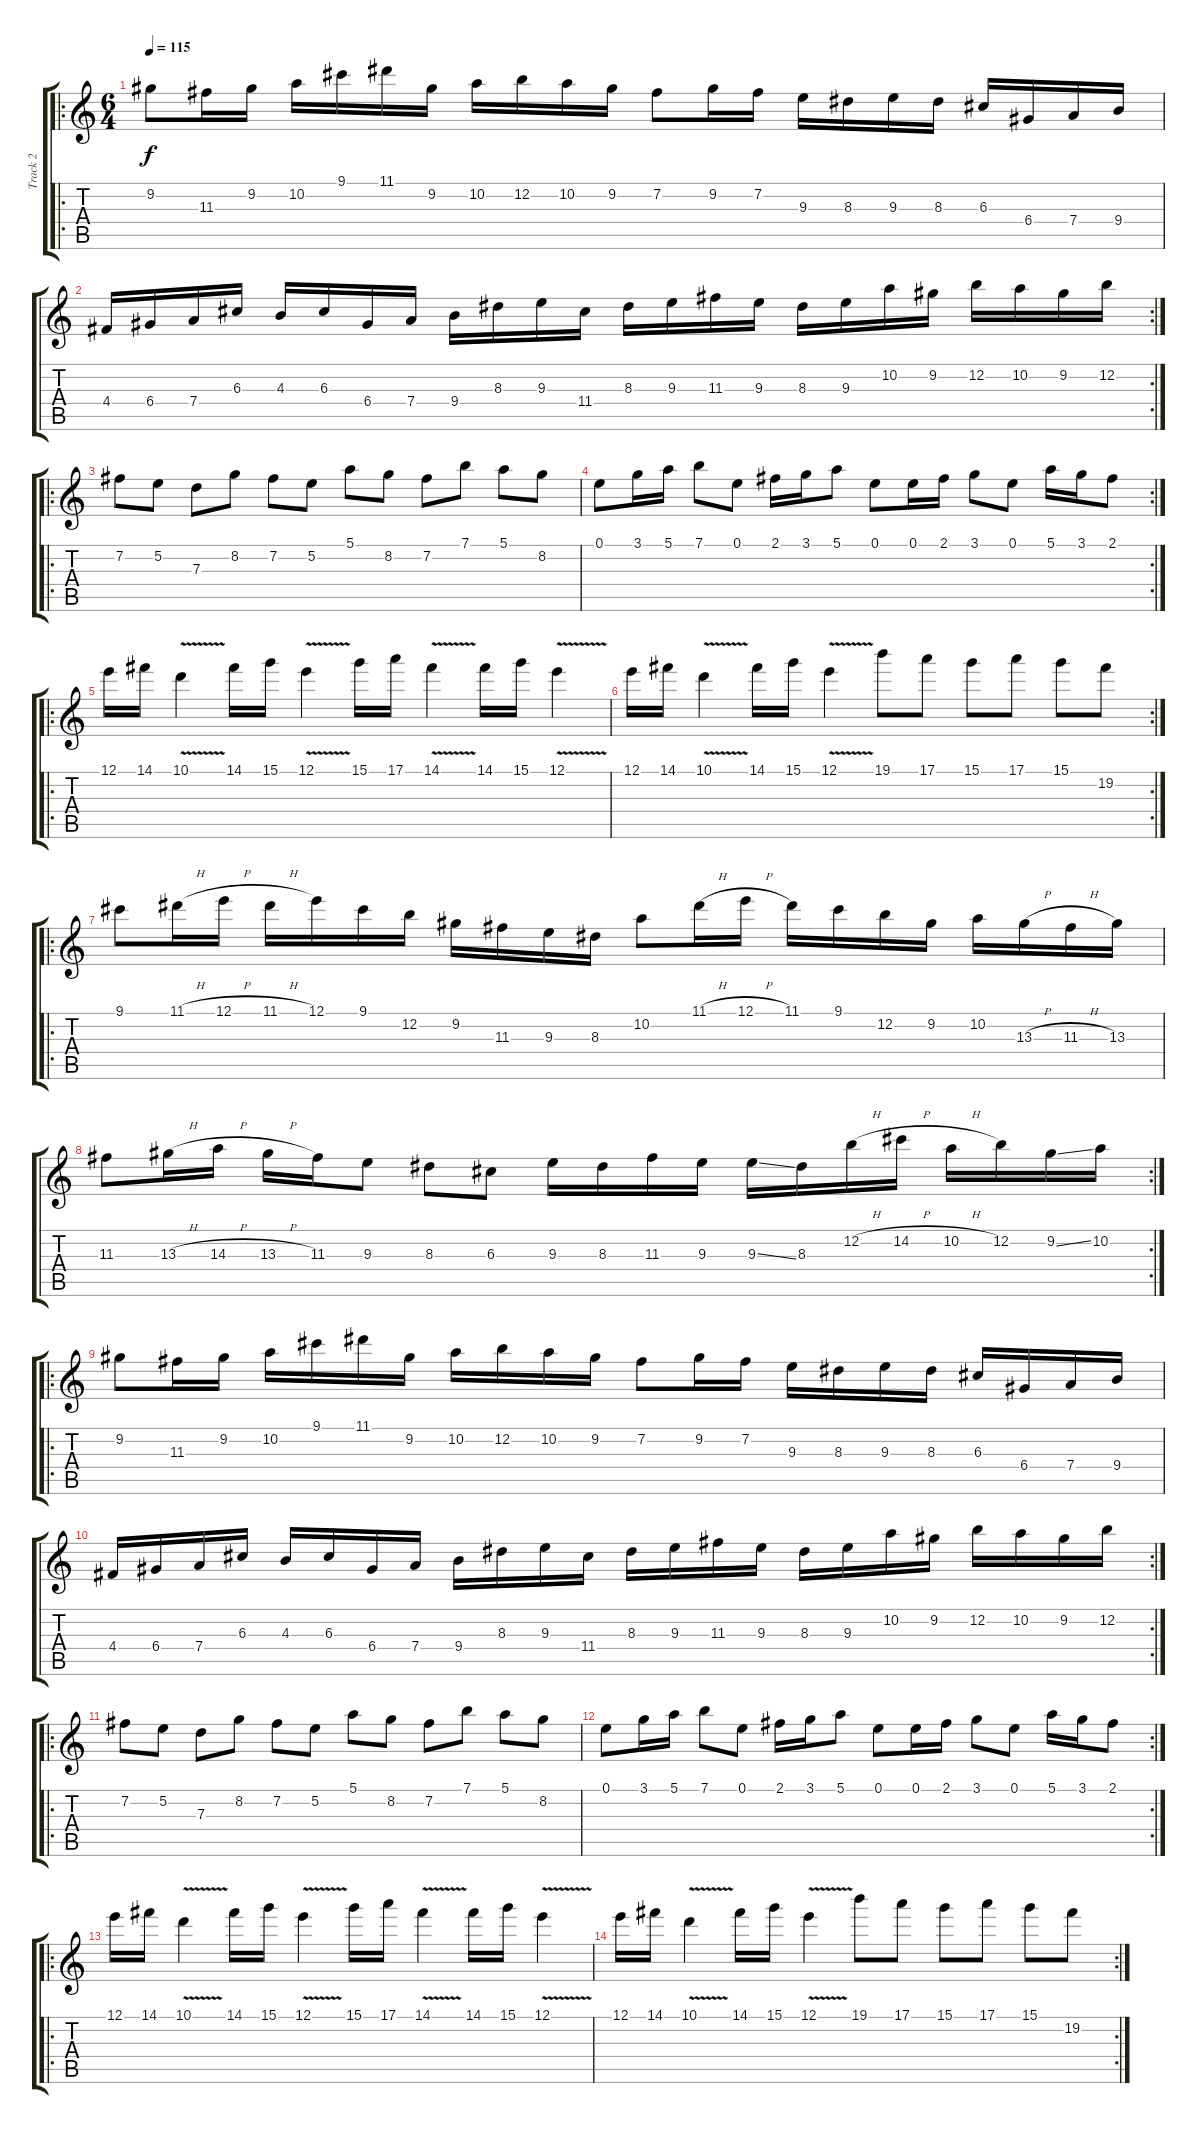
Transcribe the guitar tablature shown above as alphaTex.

\track ("Track 2" "Track 2") {instrument distortionguitar}
\staff {score tabs}
\tuning (E4 B3 G3 D3 A2 E2) {hide}
\ro
\ts (6 4)
\tempo 115
\clef g2
\ks c
9.2.8{dy f} 11.3.16 9.2.16 10.2.16 9.1.16 11.1.16 9.2.16 10.2.16 12.2.16 10.2.16 9.2.16 7.2.8 9.2.16 7.2.16 9.3.16 8.3.16 9.3.16 8.3.16 6.3.16 6.4.16 7.4.16 9.4.16 |
\rc 2
4.4.16 6.4.16 7.4.16 6.3.16 4.3.16 6.3.16 6.4.16 7.4.16 9.4.16 8.3.16 9.3.16 11.4.16 8.3.16 9.3.16 11.3.16 9.3.16 8.3.16 9.3.16 10.2.16 9.2.16 12.2.16 10.2.16 9.2.16 12.2.16 |
\ro
7.2.8 5.2.8 7.3.8 8.2.8 7.2.8 5.2.8 5.1.8 8.2.8 7.2.8 7.1.8 5.1.8 8.2.8 |
\rc 2
0.1.8 3.1.16 5.1.16 7.1.8 0.1.8 2.1.16 3.1.16 5.1.8 0.1.8 0.1.16 2.1.16 3.1.8 0.1.8 5.1.16 3.1.16 2.1.8 |
\ro
12.1.16 14.1.16 10.1{v}.4 14.1.16 15.1.16 12.1{v}.4 15.1.16 17.1.16 14.1{v}.4 14.1.16 15.1.16 12.1{v}.4 |
\rc 2
12.1.16 14.1.16 10.1{v}.4 14.1.16 15.1.16 12.1{v}.4 19.1.8 17.1.8 15.1.8 17.1.8 15.1.8 19.2.8 |
\ro
9.1.8{instrument distortionguitar} 11.1{h}.16 12.1{h}.16 11.1{h}.16 12.1.16 9.1.16 12.2.16 9.2.16 11.3.16 9.3.16 8.3.16 10.2.8 11.1{h}.16 12.1{h}.16 11.1.16 9.1.16 12.2.16 9.2.16 10.2.16 13.3{h}.16 11.3{h}.16 13.3.16 |
\rc 2
11.3.8 13.3{h}.16 14.3{h}.16 13.3{h}.16 11.3.16 9.3.8 8.3.8 6.3.8 9.3.16 8.3.16 11.3.16 9.3.16 9.3{ss}.16 8.3.16 12.2{h}.16 14.2{h}.16 10.2{h}.16 12.2.16 9.2{ss}.16 10.2.16 |
\ro
9.2.8 11.3.16 9.2.16 10.2.16 9.1.16 11.1.16 9.2.16 10.2.16 12.2.16 10.2.16 9.2.16 7.2.8 9.2.16 7.2.16 9.3.16 8.3.16 9.3.16 8.3.16 6.3.16 6.4.16 7.4.16 9.4.16 |
\rc 2
4.4.16 6.4.16 7.4.16 6.3.16 4.3.16 6.3.16 6.4.16 7.4.16 9.4.16 8.3.16 9.3.16 11.4.16 8.3.16 9.3.16 11.3.16 9.3.16 8.3.16 9.3.16 10.2.16 9.2.16 12.2.16 10.2.16 9.2.16 12.2.16 |
\ro
7.2.8 5.2.8 7.3.8 8.2.8 7.2.8 5.2.8 5.1.8 8.2.8 7.2.8 7.1.8 5.1.8 8.2.8 |
\rc 2
0.1.8 3.1.16 5.1.16 7.1.8 0.1.8 2.1.16 3.1.16 5.1.8 0.1.8 0.1.16 2.1.16 3.1.8 0.1.8 5.1.16 3.1.16 2.1.8 |
\ro
12.1.16 14.1.16 10.1{v}.4 14.1.16 15.1.16 12.1{v}.4 15.1.16 17.1.16 14.1{v}.4 14.1.16 15.1.16 12.1{v}.4 |
\rc 2
12.1.16 14.1.16 10.1{v}.4 14.1.16 15.1.16 12.1{v}.4 19.1.8 17.1.8 15.1.8 17.1.8 15.1.8 19.2.8
